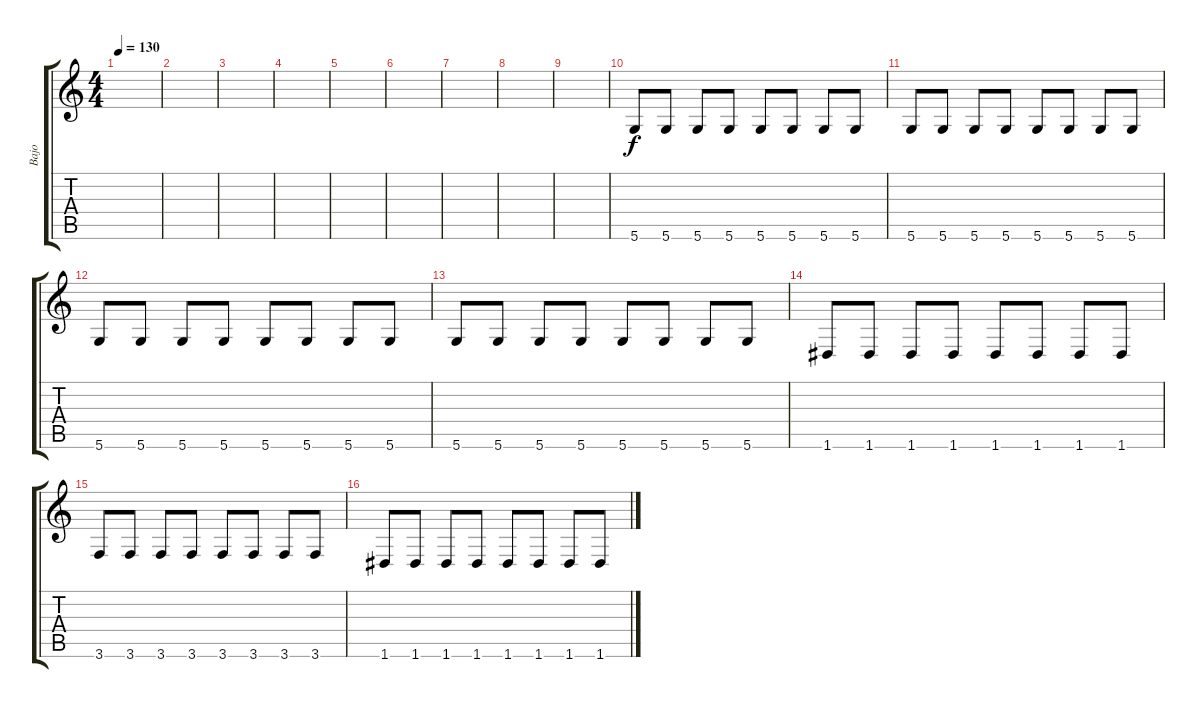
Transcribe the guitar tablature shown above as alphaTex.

\track ("Bajo" "Bajo") {instrument electricbasspick}
\staff {score tabs}
\tuning (D4 A3 F3 C3 G2 D2) {hide}
\ts (4 4)
\tempo 130
\clef g2
\ks c
|
|
|
|
|
|
|
|
|
5.6.8 5.6.8 5.6.8 5.6.8 5.6.8 5.6.8 5.6.8 5.6.8 |
5.6.8 5.6.8 5.6.8 5.6.8 5.6.8 5.6.8 5.6.8 5.6.8 |
5.6.8 5.6.8 5.6.8 5.6.8 5.6.8 5.6.8 5.6.8 5.6.8 |
5.6.8 5.6.8 5.6.8 5.6.8 5.6.8 5.6.8 5.6.8 5.6.8 |
1.6.8 1.6.8 1.6.8 1.6.8 1.6.8 1.6.8 1.6.8 1.6.8 |
3.6.8 3.6.8 3.6.8 3.6.8 3.6.8 3.6.8 3.6.8 3.6.8 |
1.6.8 1.6.8 1.6.8 1.6.8 1.6.8 1.6.8 1.6.8 1.6.8
